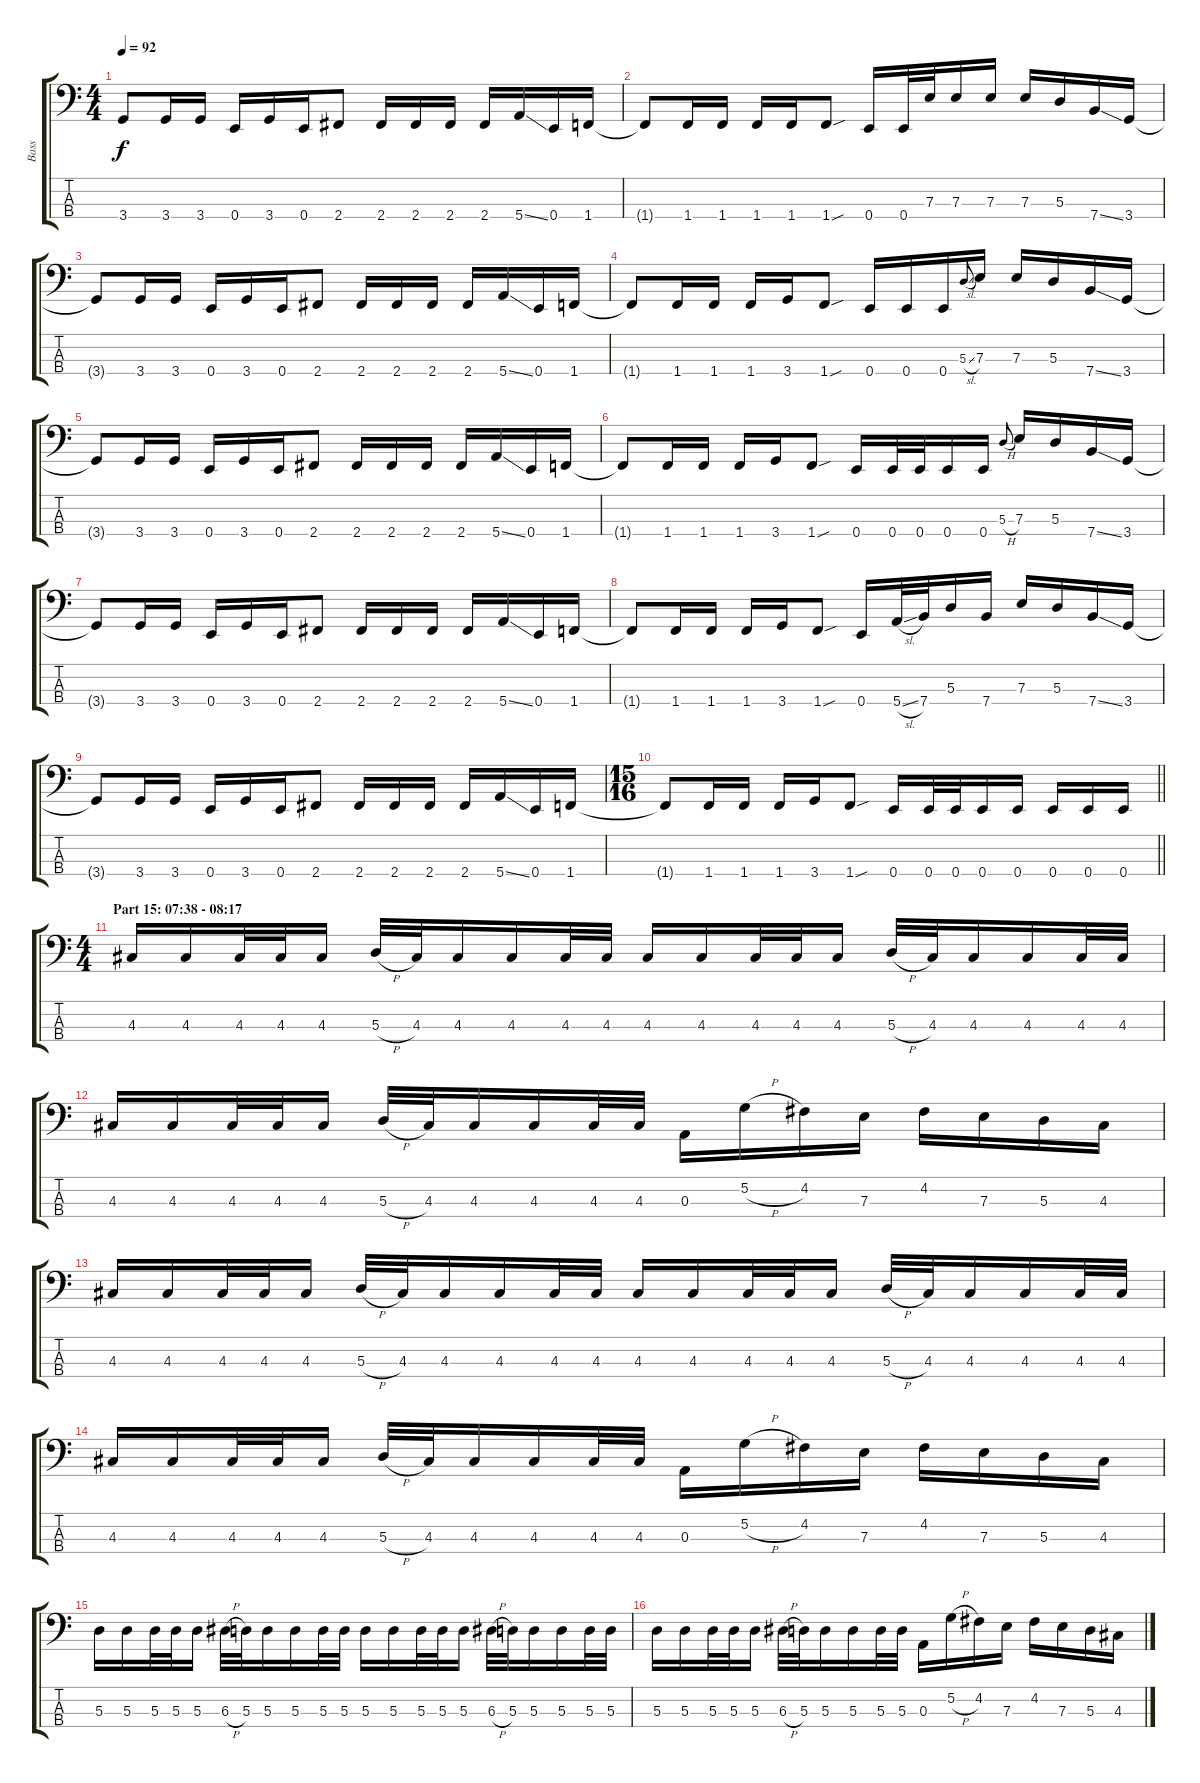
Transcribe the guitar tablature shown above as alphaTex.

\track ("Bass" "Bass") {instrument electricbassfinger}
\staff {score tabs}
\tuning (G2 D2 A1 E1) {hide}
\ts (4 4)
\tempo 92
\clef f4
\ks c
3.4{t}.8{dy f} 3.4.16 3.4.16 0.4.16 3.4.16 0.4.16 2.4.8 2.4.16 2.4.16 2.4.16 2.4.16 5.4{ss}.16 0.4.16 1.4.16 |
1.4{t}.8 1.4.16 1.4.16 1.4.16 1.4.16 1.4{sou}.8 0.4.16 0.4.32 7.3.32 7.3.16 7.3.16 7.3.16 5.3.16 7.4{ss}.16 3.4.16 |
3.4{t}.8 3.4.16 3.4.16 0.4.16 3.4.16 0.4.16 2.4.8 2.4.16 2.4.16 2.4.16 2.4.16 5.4{ss}.16 0.4.16 1.4.16 |
1.4{t}.8 1.4.16 1.4.16 1.4.16 3.4.16 1.4{sou}.8 0.4.16 0.4.16 0.4.16 5.3{sl}.8{gr onbeat} 7.3.16 7.3.16 5.3.16 7.4{ss}.16 3.4.16 |
3.4{t}.8 3.4.16 3.4.16 0.4.16 3.4.16 0.4.16 2.4.8 2.4.16 2.4.16 2.4.16 2.4.16 5.4{ss}.16 0.4.16 1.4.16 |
1.4{t}.8 1.4.16 1.4.16 1.4.16 3.4.16 1.4{sou}.8 0.4.16 0.4.32 0.4.32 0.4.16 0.4.16 5.3{h}.8{gr onbeat} 7.3.16 5.3.16 7.4{ss}.16 3.4.16 |
3.4{t}.8 3.4.16 3.4.16 0.4.16 3.4.16 0.4.16 2.4.8 2.4.16 2.4.16 2.4.16 2.4.16 5.4{ss}.16 0.4.16 1.4.16 |
1.4{t}.8 1.4.16 1.4.16 1.4.16 3.4.16 1.4{sou}.8 0.4.16 5.4{sl}.32 7.4.32 5.3.16 7.4.16 7.3.16 5.3.16 7.4{ss}.16 3.4.16 |
3.4{t}.8 3.4.16 3.4.16 0.4.16 3.4.16 0.4.16 2.4.8 2.4.16 2.4.16 2.4.16 2.4.16 5.4{ss}.16 0.4.16 1.4.16 |
\ts (15 16)
\barLineRight lightlight
1.4{t}.8 1.4.16 1.4.16 1.4.16 3.4.16 1.4{sou}.8 0.4.16 0.4.32 0.4.32 0.4.16 0.4.16 0.4.16 0.4.16 0.4.16 |
\ts (4 4)
\section ("" "Part 15: 07:38 - 08:17")
4.3.16 4.3.16 4.3.32 4.3.32 4.3.16 5.3{h}.32 4.3.32 4.3.16 4.3.16 4.3.32 4.3.32 4.3.16 4.3.16 4.3.32 4.3.32 4.3.16 5.3{h}.32 4.3.32 4.3.16 4.3.16 4.3.32 4.3.32 |
4.3.16 4.3.16 4.3.32 4.3.32 4.3.16 5.3{h}.32 4.3.32 4.3.16 4.3.16 4.3.32 4.3.32 0.3.16 5.2{h}.16 4.2.16 7.3.16 4.2.16 7.3.16 5.3.16 4.3.16 |
4.3.16 4.3.16 4.3.32 4.3.32 4.3.16 5.3{h}.32 4.3.32 4.3.16 4.3.16 4.3.32 4.3.32 4.3.16 4.3.16 4.3.32 4.3.32 4.3.16 5.3{h}.32 4.3.32 4.3.16 4.3.16 4.3.32 4.3.32 |
4.3.16 4.3.16 4.3.32 4.3.32 4.3.16 5.3{h}.32 4.3.32 4.3.16 4.3.16 4.3.32 4.3.32 0.3.16 5.2{h}.16 4.2.16 7.3.16 4.2.16 7.3.16 5.3.16 4.3.16 |
5.3.16 5.3.16 5.3.32 5.3.32 5.3.16 6.3{h}.32 5.3.32 5.3.16 5.3.16 5.3.32 5.3.32 5.3.16 5.3.16 5.3.32 5.3.32 5.3.16 6.3{h}.32 5.3.32 5.3.16 5.3.16 5.3.32 5.3.32 |
5.3.16 5.3.16 5.3.32 5.3.32 5.3.16 6.3{h}.32 5.3.32 5.3.16 5.3.16 5.3.32 5.3.32 0.3.16 5.2{h}.16 4.2.16 7.3.16 4.2.16 7.3.16 5.3.16 4.3.16
